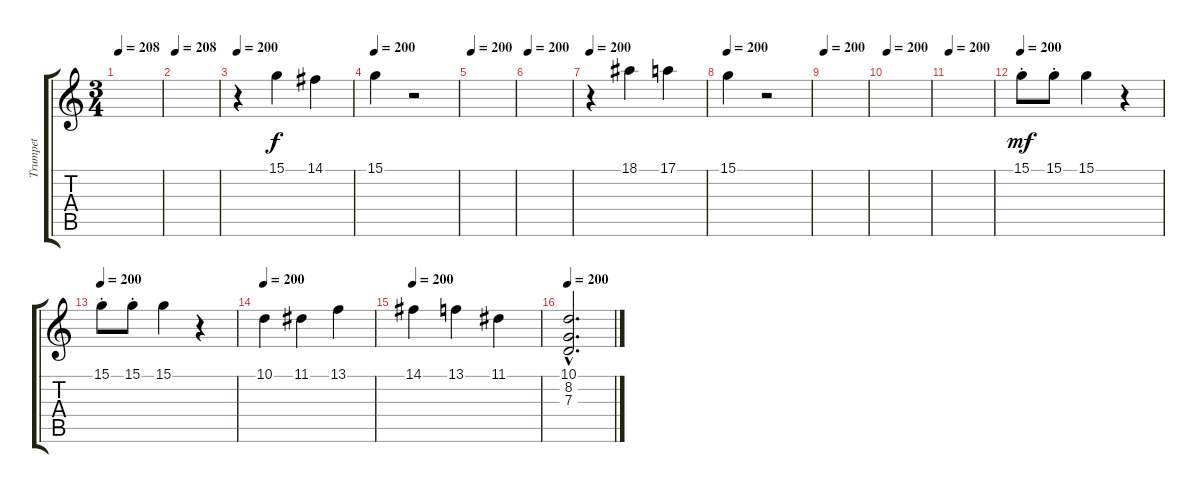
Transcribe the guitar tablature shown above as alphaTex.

\track ("Trumpet" "Trumpet") {instrument trumpet}
\staff {score tabs}
\tuning (E4 B3 G3 D3 A2 E2) {hide}
\ts (3 4)
\tempo 208
\clef g2
\ks c
|
\tempo 208
|
\tempo 200
r.4 15.1.4 14.1.4 |
\tempo 200
15.1.4 r.2 |
\tempo 200
|
\tempo 200
|
\tempo 200
r.4{instrument brasssection} 18.1.4 17.1.4 |
\tempo 200
15.1.4 r.2 |
\tempo 200
|
\tempo 200
|
\tempo 200
|
\tempo 200
15.1{st}.8{dy mf volume 11 balance 13 instrument brasssection} 15.1{st}.8 15.1.4 r.4 |
\tempo 200
15.1{st}.8 15.1{st}.8 15.1.4 r.4 |
\tempo 200
10.1.4 11.1.4 13.1.4 |
\tempo 200
14.1.4 13.1.4 11.1.4 |
\tempo 200
(10.1{hac} 8.2{hac} 7.3{hac}).2{d volume 4}
